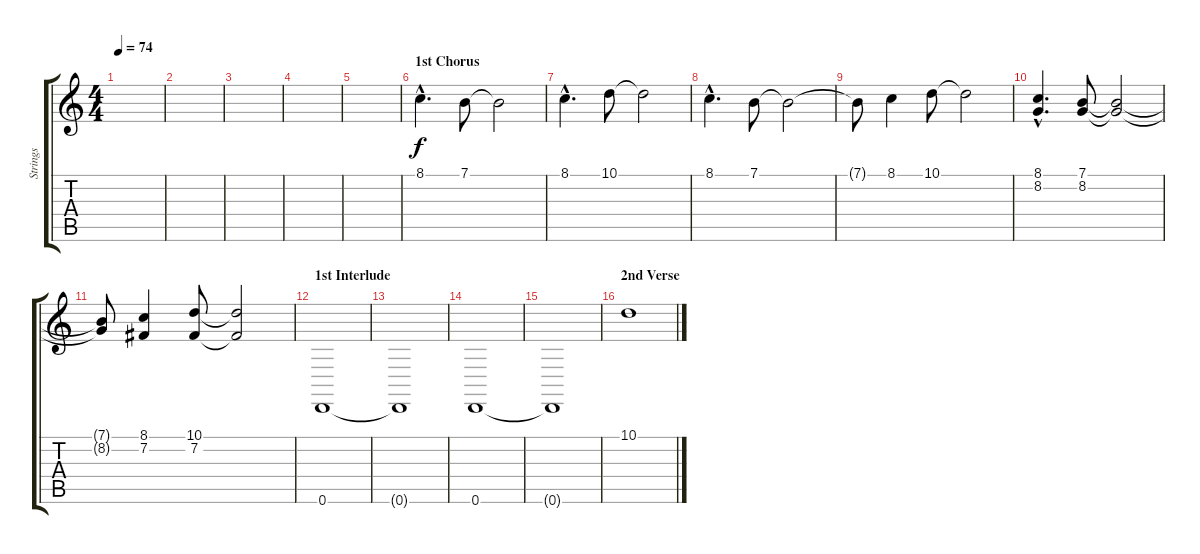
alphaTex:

\track ("Strings" "Strings") {instrument stringensemble1}
\staff {score tabs}
\tuning (E4 B3 G3 D3 A2 D2) {hide}
\ts (4 4)
\tempo 74
\clef g2
\ks c
|
|
|
|
|
\section ("" "1st Chorus")
8.1{hac}.4{d} 7.1.8 7.1{t}.2 |
8.1{hac}.4{d} 10.1.8 10.1{t}.2 |
8.1{hac}.4{d} 7.1.8 7.1{t}.2 |
7.1{t}.8 8.1.4 10.1.8 10.1{t}.2 |
(8.1{hac} 8.2{hac}).4{d} (7.1 8.2).8 (7.1{t} 8.2{t}).2 |
(7.1{t} 8.2{t}).8 (8.1 7.2).4 (10.1 7.2).8 (10.1{t} 7.2{t}).2 |
\section ("" "1st Interlude")
0.6.1 |
0.6{t}.1 |
0.6.1 |
0.6{t}.1 |
\section ("" "2nd Verse")
10.1.1
